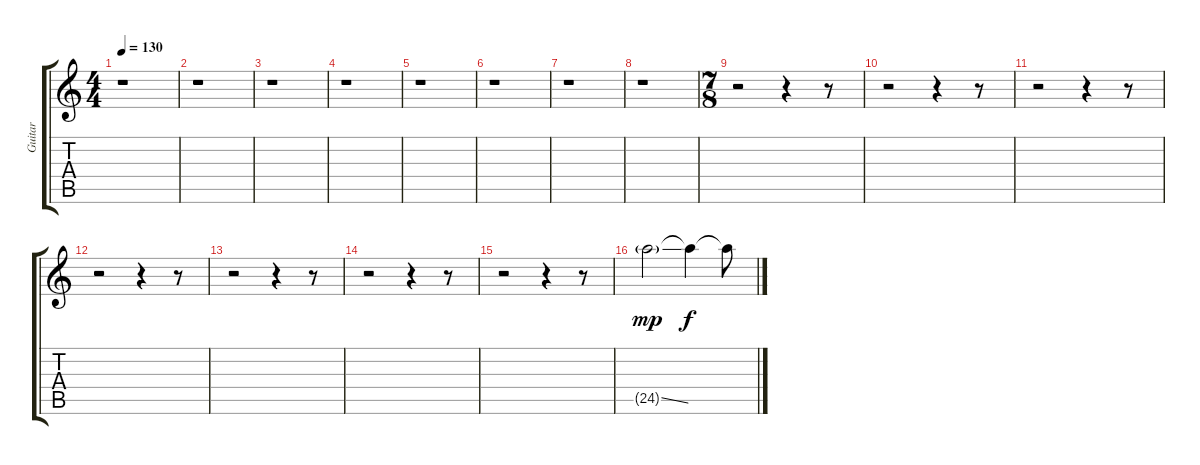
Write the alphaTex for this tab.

\track ("Guitar" "Guitar") {instrument overdrivenguitar}
\staff {score tabs}
\tuning (E4 B3 G3 D3 A2 D2) {hide}
\ts (4 4)
\tempo 130
\clef g2
\ks c
r.1{dy mp instrument overdrivenguitar} |
r.1 |
r.1 |
r.1 |
r.1 |
r.1 |
r.1 |
r.1 |
\ts (7 8)
r.2 r.4 r.8 |
r.2 r.4 r.8 |
r.2 r.4 r.8 |
r.2 r.4 r.8 |
r.2 r.4 r.8 |
r.2 r.4 r.8 |
r.2 r.4 r.8 |
24.5{ss g}.2 24.5{t}.4{dy f} 24.5{t}.8
